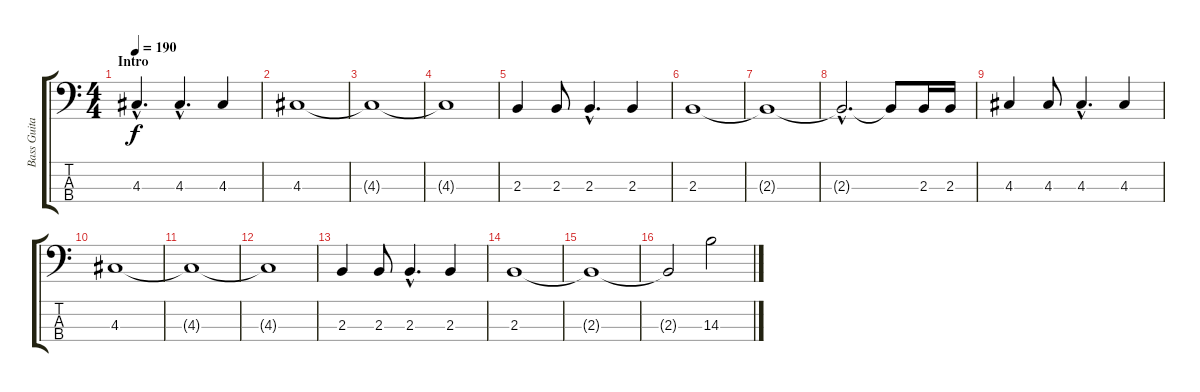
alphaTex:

\track ("Bass Guitar" "Bass Guita") {instrument electricbassfinger}
\staff {score tabs}
\tuning (G2 D2 A1 E1) {hide}
\ts (4 4)
\section ("" "Intro")
\tempo 190
\clef f4
\ks c
4.3{hac}.4{d dy f instrument electricbassfinger} 4.3{hac}.4{d} 4.3.4 |
4.3.1 |
4.3{t}.1 |
4.3{t}.1 |
2.3.4 2.3.8 2.3{hac}.4{d} 2.3.4 |
2.3.1 |
2.3{t}.1 |
2.3{hac t}.2{d} 2.3{t}.8 2.3.16 2.3.16 |
4.3.4 4.3.8 4.3{hac}.4{d} 4.3.4 |
4.3.1 |
4.3{t}.1 |
4.3{t}.1 |
2.3.4 2.3.8 2.3{hac}.4{d} 2.3.4 |
2.3.1 |
2.3{t}.1 |
2.3{t}.2 14.3{ss}.2
